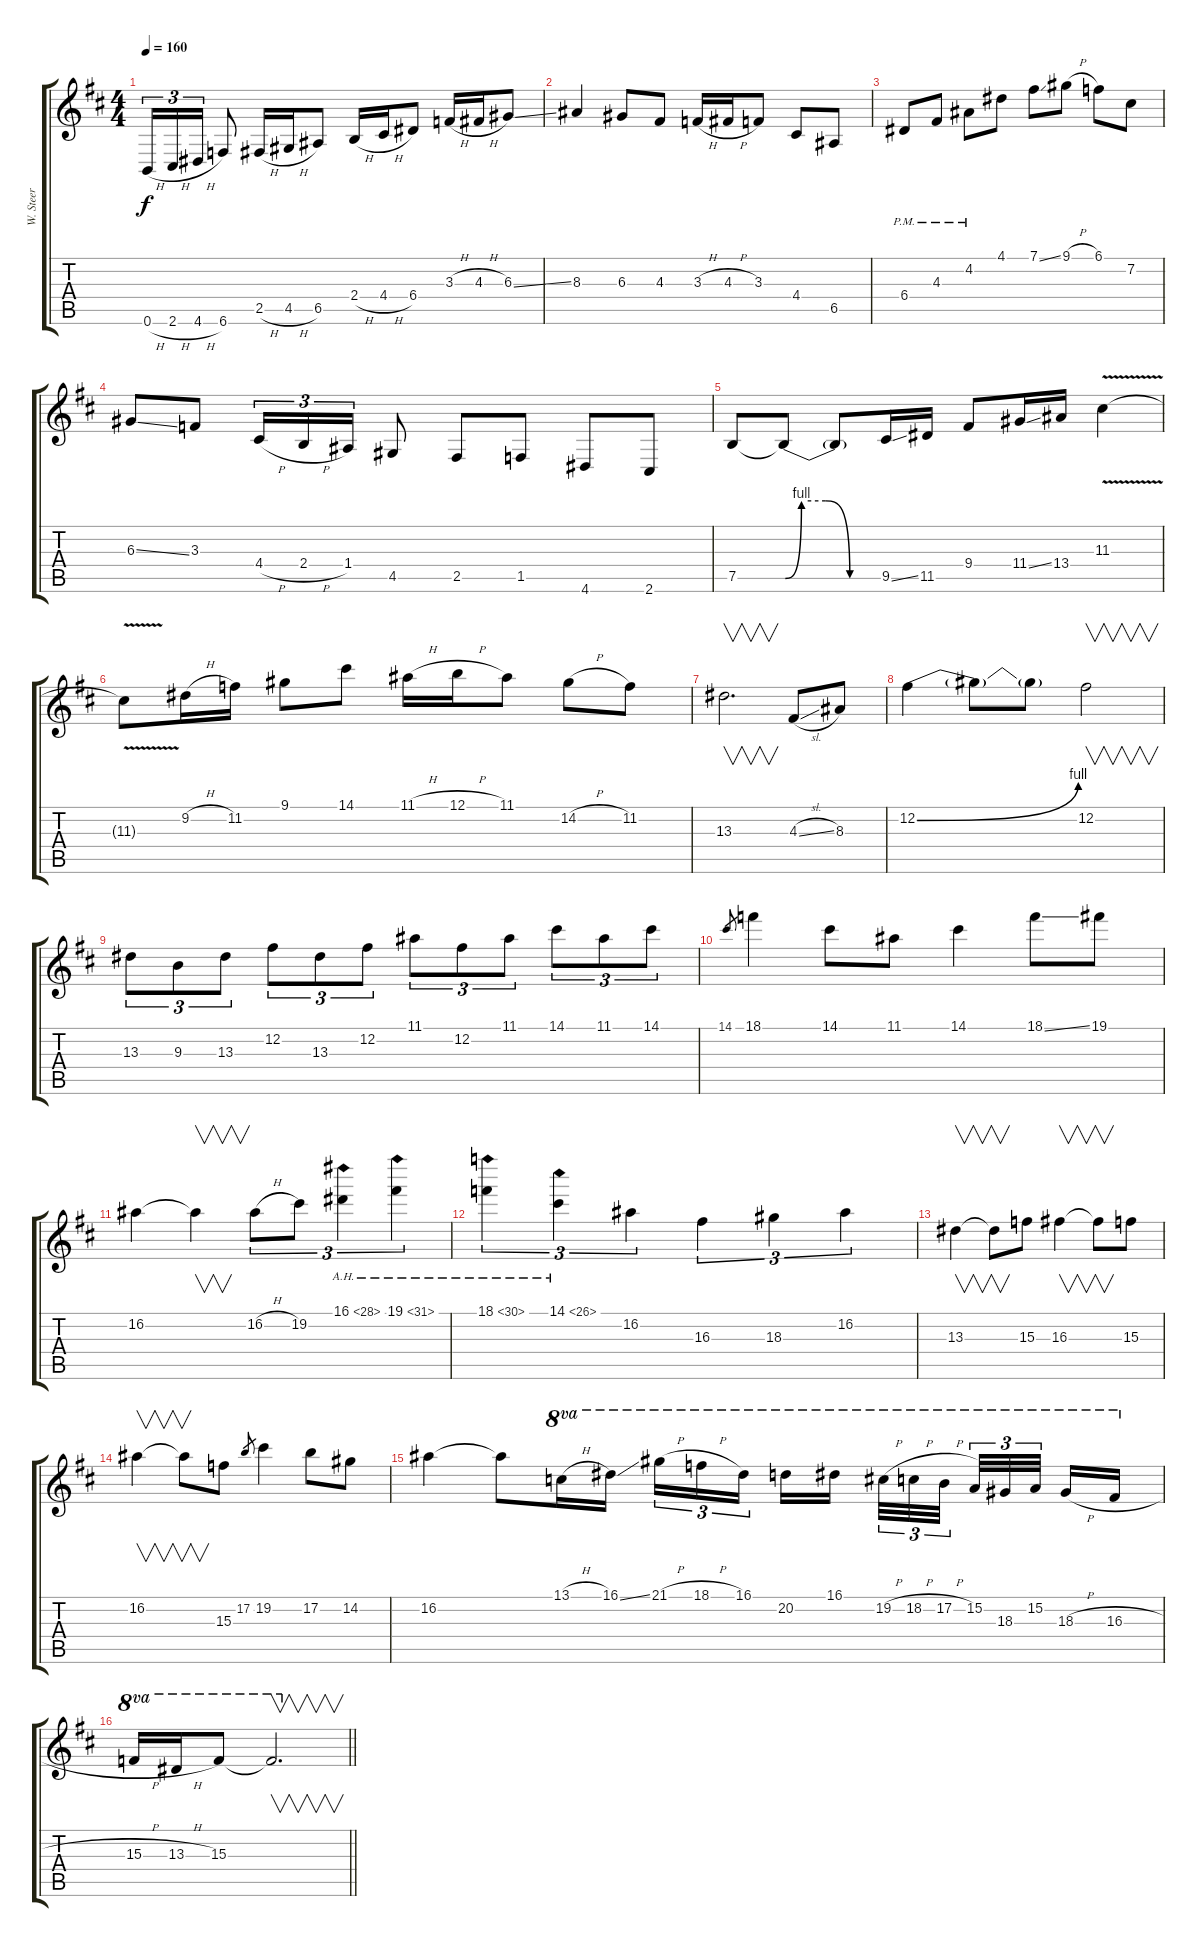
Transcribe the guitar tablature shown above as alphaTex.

\track ("W. Steer" "W. Steer") {instrument distortionguitar}
\staff {score tabs}
\tuning (B3 Gb3 D3 A2 E2 B1) {hide}
\ts (4 4)
\tempo 160
\clef g2
\ks d
0.6{h}.16{tu (3 2) dy f} 2.6{h}.16{tu (3 2)} 4.6{h}.16{tu (3 2)} 6.6.8 2.5{h}.16 4.5{h}.16 6.5.8 2.4{h}.16 4.4{h}.16 6.4.8 3.3{h}.16 4.3{h}.16 6.3{ss}.8 |
8.3.4 6.3.8 4.3.8 3.3{h}.16 4.3{h}.16 3.3.8 4.4.8 6.5.8 |
6.4{pm}.8 4.3{pm}.8 4.2{pm}.8 4.1.8 7.1{ss}.8 9.1{h}.8 6.1.8 7.2.8 |
6.3{ss}.8 3.3.8 4.4{h}.16{tu (3 2)} 2.4{h}.16{tu (3 2)} 1.4.16{tu (3 2)} 4.5.8 2.5.8 1.5.8 4.6.8 2.6.8 |
7.5.8 7.5{be (custom 0 0 10 4 25 4 40 0 60 0) t}.8 7.5{t}.8 9.5{ss}.16 11.5.16 9.4.8 11.4{ss}.16 13.4.16 11.3{v}.4 |
11.3{v t}.8 9.2{h}.16 11.2.16 9.1.8 14.1.8 11.1{h}.16 12.1{h}.16 11.1.8 14.2{h}.8 11.2.8 |
13.3.2{v d} 4.3{sl}.8 8.3.8 |
12.2{be (bend 0 0 60 4)}.4 12.2{t}.8 12.2{t}.8 12.2.2{v} |
13.3.8{tu (3 2)} 9.3.8{tu (3 2)} 13.3.8{tu (3 2)} 12.2.8{tu (3 2)} 13.3.8{tu (3 2)} 12.2.8{tu (3 2)} 11.1.8{tu (3 2)} 12.2.8{tu (3 2)} 11.1.8{tu (3 2)} 14.1.8{tu (3 2)} 11.1.8{tu (3 2)} 14.1.8{tu (3 2)} |
14.1.8{gr} 18.1.4 14.1.8 11.1.8 14.1.4 18.1{ss}.8 19.1.8 |
16.2.4 16.2{t}.4{v} 16.2{h}.8{tu (3 2)} 19.2.8{tu (3 2)} 16.1{ah 12}.4{tu (3 2)} 19.1{ah 12}.4{tu (3 2)} |
18.1{ah 12}.4{tu (3 2)} 14.1{ah 12}.4{tu (3 2)} 16.2.4{tu (3 2)} 16.3.4{tu (3 2)} 18.3.4{tu (3 2)} 16.2.4{tu (3 2)} |
13.3.4{v} 13.3{t}.8{v} 15.3.8 16.3.4{v} 16.3{t}.8{v} 15.3.8 |
16.2.4{v} 16.2{t}.8{v} 15.3.8 17.2.8{gr} 19.2.4 17.2.8 14.2.8 |
16.2.4 16.2{t}.8 13.1{h}.16{ot 8va} 16.1{ss}.16{ot 8va} 21.1{h}.16{tu (3 2) ot 8va} 18.1{h}.16{tu (3 2) ot 8va} 16.1.16{tu (3 2) ot 8va beam splitsecondary} 20.2.16{ot 8va} 16.1.16{ot 8va} 19.2{h}.32{tu (3 2) ot 8va} 18.2{h}.32{tu (3 2) ot 8va} 17.2{h}.32{tu (3 2) ot 8va beam splitsecondary} 15.2.32{tu (3 2) ot 8va} 18.3.32{tu (3 2) ot 8va} 15.2.32{tu (3 2) ot 8va beam splitsecondary} 18.3{h}.16{ot 8va} 16.3{h}.16{ot 8va} |
\barLineRight lightlight
15.3{h}.16{ot 8va} 13.3{h}.16{ot 8va} 15.3.8{ot 8va} 15.3{t}.2{v d ot 8va}
